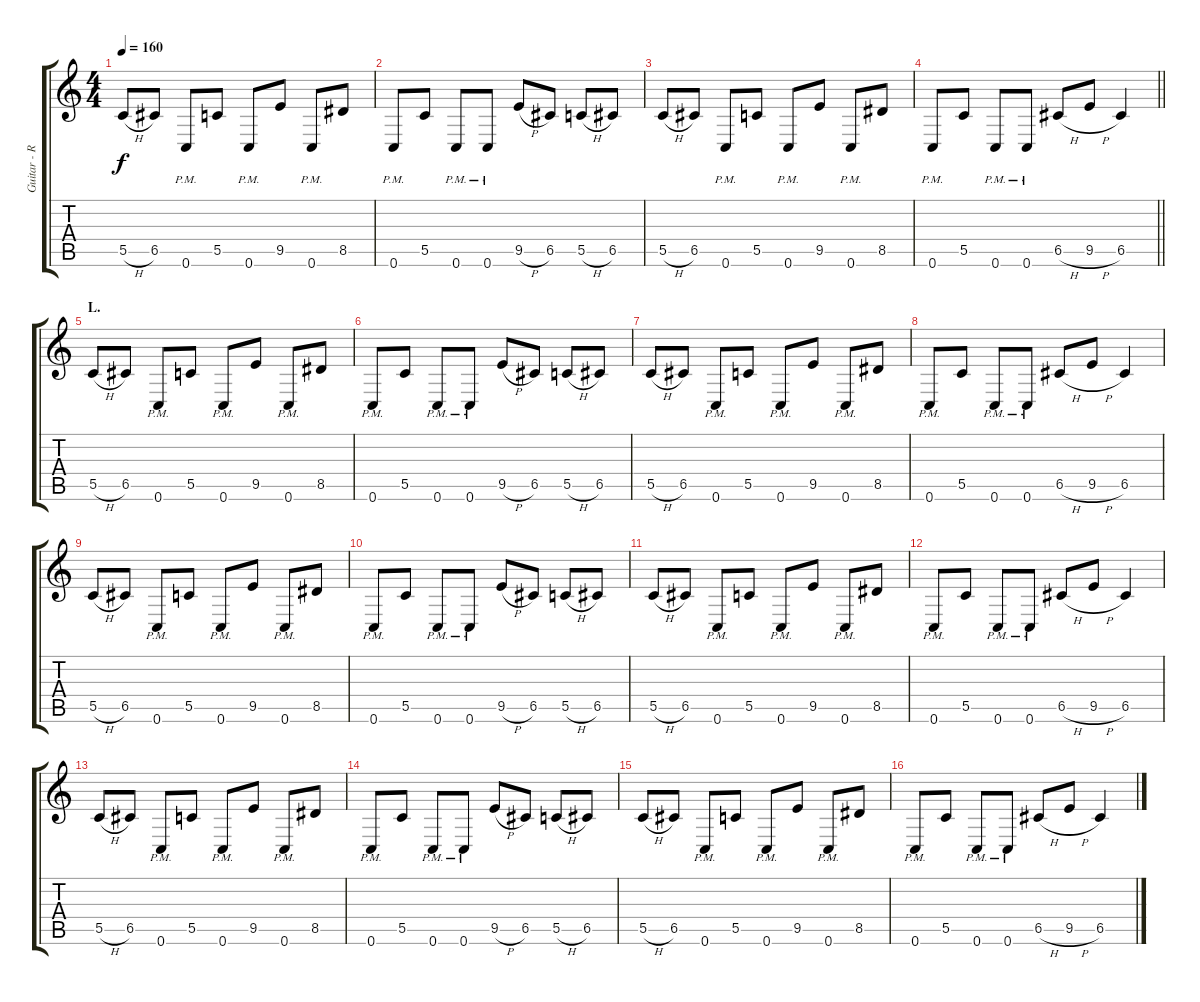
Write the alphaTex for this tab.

\track ("Guitar - Right" "Guitar - R") {instrument distortionguitar}
\staff {score tabs}
\tuning (D4 A3 F3 C3 G2 C2) {hide}
\ts (4 4)
\tempo 160
\clef g2
\ks c
5.5{h}.8{dy f} 6.5.8 0.6{pm}.8 5.5.8 0.6{pm}.8 9.5.8 0.6{pm}.8 8.5.8 |
0.6{pm}.8 5.5.8 0.6{pm}.8 0.6{pm}.8 9.5{h}.8 6.5.8 5.5{h}.8 6.5.8 |
5.5{h}.8 6.5.8 0.6{pm}.8 5.5.8 0.6{pm}.8 9.5.8 0.6{pm}.8 8.5.8 |
\barLineRight lightlight
0.6{pm}.8 5.5.8 0.6{pm}.8 0.6{pm}.8 6.5{h}.8 9.5{h}.8 6.5.4 |
\section ("" "L.")
5.5{h}.8 6.5.8 0.6{pm}.8 5.5.8 0.6{pm}.8 9.5.8 0.6{pm}.8 8.5.8 |
0.6{pm}.8 5.5.8 0.6{pm}.8 0.6{pm}.8 9.5{h}.8 6.5.8 5.5{h}.8 6.5.8 |
5.5{h}.8 6.5.8 0.6{pm}.8 5.5.8 0.6{pm}.8 9.5.8 0.6{pm}.8 8.5.8 |
0.6{pm}.8 5.5.8 0.6{pm}.8 0.6{pm}.8 6.5{h}.8 9.5{h}.8 6.5.4 |
5.5{h}.8 6.5.8 0.6{pm}.8 5.5.8 0.6{pm}.8 9.5.8 0.6{pm}.8 8.5.8 |
0.6{pm}.8 5.5.8 0.6{pm}.8 0.6{pm}.8 9.5{h}.8 6.5.8 5.5{h}.8 6.5.8 |
5.5{h}.8 6.5.8 0.6{pm}.8 5.5.8 0.6{pm}.8 9.5.8 0.6{pm}.8 8.5.8 |
0.6{pm}.8 5.5.8 0.6{pm}.8 0.6{pm}.8 6.5{h}.8 9.5{h}.8 6.5.4 |
5.5{h}.8 6.5.8 0.6{pm}.8 5.5.8 0.6{pm}.8 9.5.8 0.6{pm}.8 8.5.8 |
0.6{pm}.8 5.5.8 0.6{pm}.8 0.6{pm}.8 9.5{h}.8 6.5.8 5.5{h}.8 6.5.8 |
5.5{h}.8 6.5.8 0.6{pm}.8 5.5.8 0.6{pm}.8 9.5.8 0.6{pm}.8 8.5.8 |
0.6{pm}.8 5.5.8 0.6{pm}.8 0.6{pm}.8 6.5{h}.8 9.5{h}.8 6.5.4
